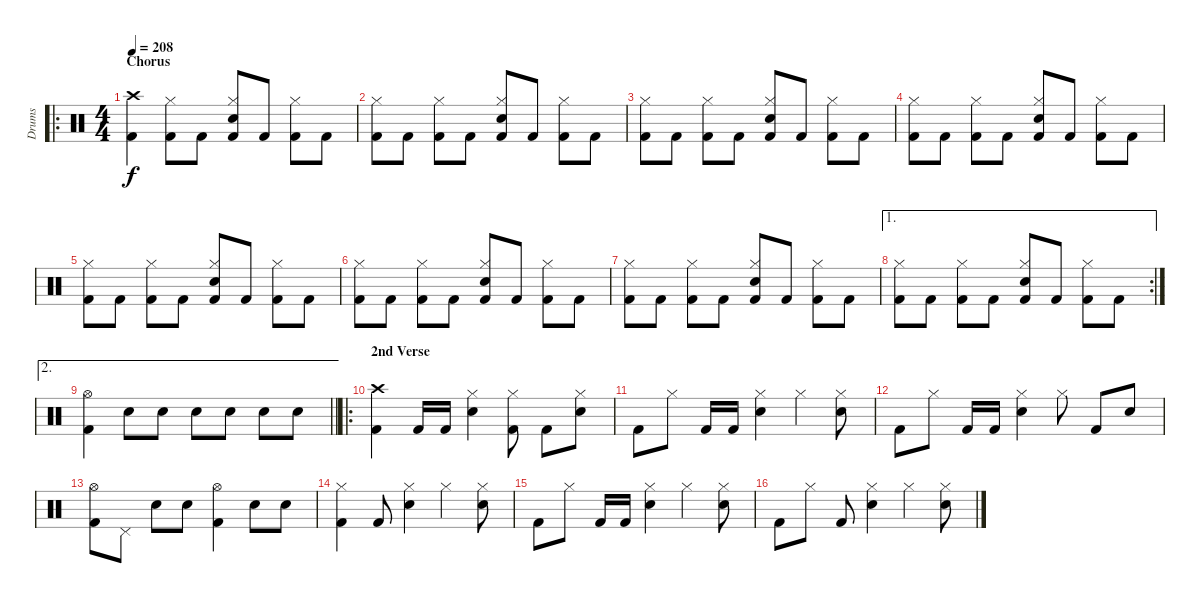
\track ("Drums" "Drums") {instrument percussion}
\staff {score}
\articulation defaults
\ro
\ts (4 4)
\section ("" "Chorus")
\tempo 208
\clef neutral
\ks c
("Crash high (hit)" "Kick (hit) 2").4{dy f} ("Hi-Hat (closed)" "Kick (hit) 2").8 "Kick (hit) 2".8 ("Hi-Hat (closed)" "Electric Snare (hit)" "Kick (hit) 2").8 "Kick (hit) 2".8 ("Hi-Hat (closed)" "Kick (hit) 2").8 "Kick (hit) 2".8 |
("Hi-Hat (closed)" "Kick (hit) 2").8 "Kick (hit) 2".8 ("Hi-Hat (closed)" "Kick (hit) 2").8 "Kick (hit) 2".8 ("Hi-Hat (closed)" "Electric Snare (hit)" "Kick (hit) 2").8 "Kick (hit) 2".8 ("Hi-Hat (closed)" "Kick (hit) 2").8 "Kick (hit) 2".8 |
("Hi-Hat (closed)" "Kick (hit) 2").8 "Kick (hit) 2".8 ("Hi-Hat (closed)" "Kick (hit) 2").8 "Kick (hit) 2".8 ("Hi-Hat (closed)" "Electric Snare (hit)" "Kick (hit) 2").8 "Kick (hit) 2".8 ("Hi-Hat (closed)" "Kick (hit) 2").8 "Kick (hit) 2".8 |
("Hi-Hat (closed)" "Kick (hit) 2").8 "Kick (hit) 2".8 ("Hi-Hat (closed)" "Kick (hit) 2").8 "Kick (hit) 2".8 ("Hi-Hat (closed)" "Electric Snare (hit)" "Kick (hit) 2").8 "Kick (hit) 2".8 ("Hi-Hat (closed)" "Kick (hit) 2").8 "Kick (hit) 2".8 |
("Hi-Hat (closed)" "Kick (hit) 2").8 "Kick (hit) 2".8 ("Hi-Hat (closed)" "Kick (hit) 2").8 "Kick (hit) 2".8 ("Hi-Hat (closed)" "Electric Snare (hit)" "Kick (hit) 2").8 "Kick (hit) 2".8 ("Hi-Hat (closed)" "Kick (hit) 2").8 "Kick (hit) 2".8 |
("Hi-Hat (closed)" "Kick (hit) 2").8 "Kick (hit) 2".8 ("Hi-Hat (closed)" "Kick (hit) 2").8 "Kick (hit) 2".8 ("Hi-Hat (closed)" "Electric Snare (hit)" "Kick (hit) 2").8 "Kick (hit) 2".8 ("Hi-Hat (closed)" "Kick (hit) 2").8 "Kick (hit) 2".8 |
("Hi-Hat (closed)" "Kick (hit) 2").8 "Kick (hit) 2".8 ("Hi-Hat (closed)" "Kick (hit) 2").8 "Kick (hit) 2".8 ("Hi-Hat (closed)" "Electric Snare (hit)" "Kick (hit) 2").8 "Kick (hit) 2".8 ("Hi-Hat (closed)" "Kick (hit) 2").8 "Kick (hit) 2".8 |
\ae 1
\rc 2
("Hi-Hat (closed)" "Kick (hit) 2").8 "Kick (hit) 2".8 ("Hi-Hat (closed)" "Kick (hit) 2").8 "Kick (hit) 2".8 ("Hi-Hat (closed)" "Electric Snare (hit)" "Kick (hit) 2").8 "Kick (hit) 2".8 ("Hi-Hat (closed)" "Kick (hit) 2").8 "Kick (hit) 2".8 |
\ae 2
\barLineRight lightlight
("Hi-Hat (open)" "Kick (hit) 2").4 "Electric Snare (hit)".8 "Electric Snare (hit)".8 "Electric Snare (hit)".8 "Electric Snare (hit)".8 "Electric Snare (hit)".8 "Electric Snare (hit)".8 |
\ro
\section ("" "2nd Verse")
("Crash high (hit)" "Kick (hit) 2").4 "Kick (hit) 2".16 "Kick (hit) 2".16 ("Hi-Hat (closed)" "Electric Snare (hit)").4 ("Hi-Hat (closed)" "Kick (hit) 2").8 "Kick (hit) 2".8 ("Hi-Hat (closed)" "Electric Snare (hit)").8 |
"Kick (hit) 2".8 "Hi-Hat (closed)".8 "Kick (hit) 2".16 "Kick (hit) 2".16 ("Hi-Hat (closed)" "Electric Snare (hit)").4 "Hi-Hat (closed)".4 ("Hi-Hat (closed)" "Electric Snare (hit)").8 |
"Kick (hit) 2".8 "Hi-Hat (closed)".8 "Kick (hit) 2".16 "Kick (hit) 2".16 ("Hi-Hat (closed)" "Electric Snare (hit)").4 "Hi-Hat (closed)".8 "Kick (hit) 2".8 "Electric Snare (hit)".8 |
("Hi-Hat (open)" "Kick (hit) 2").8 "Pedal Hi-Hat (hit)".8 "Electric Snare (hit)".8 "Electric Snare (hit)".8 ("Hi-Hat (open)" "Kick (hit) 2").4 "Electric Snare (hit)".8 "Electric Snare (hit)".8 |
("Hi-Hat (closed)" "Kick (hit) 2").4 "Kick (hit) 2".8 ("Hi-Hat (closed)" "Electric Snare (hit)").4 "Hi-Hat (closed)".4 ("Hi-Hat (closed)" "Electric Snare (hit)").8 |
"Kick (hit) 2".8 "Hi-Hat (closed)".8 "Kick (hit) 2".16 "Kick (hit) 2".16 ("Hi-Hat (closed)" "Electric Snare (hit)").4 "Hi-Hat (closed)".4 ("Hi-Hat (closed)" "Electric Snare (hit)").8 |
"Kick (hit) 2".8 "Hi-Hat (closed)".8 "Kick (hit) 2".8 ("Hi-Hat (closed)" "Electric Snare (hit)").4 "Hi-Hat (closed)".4 ("Hi-Hat (closed)" "Electric Snare (hit)").8
